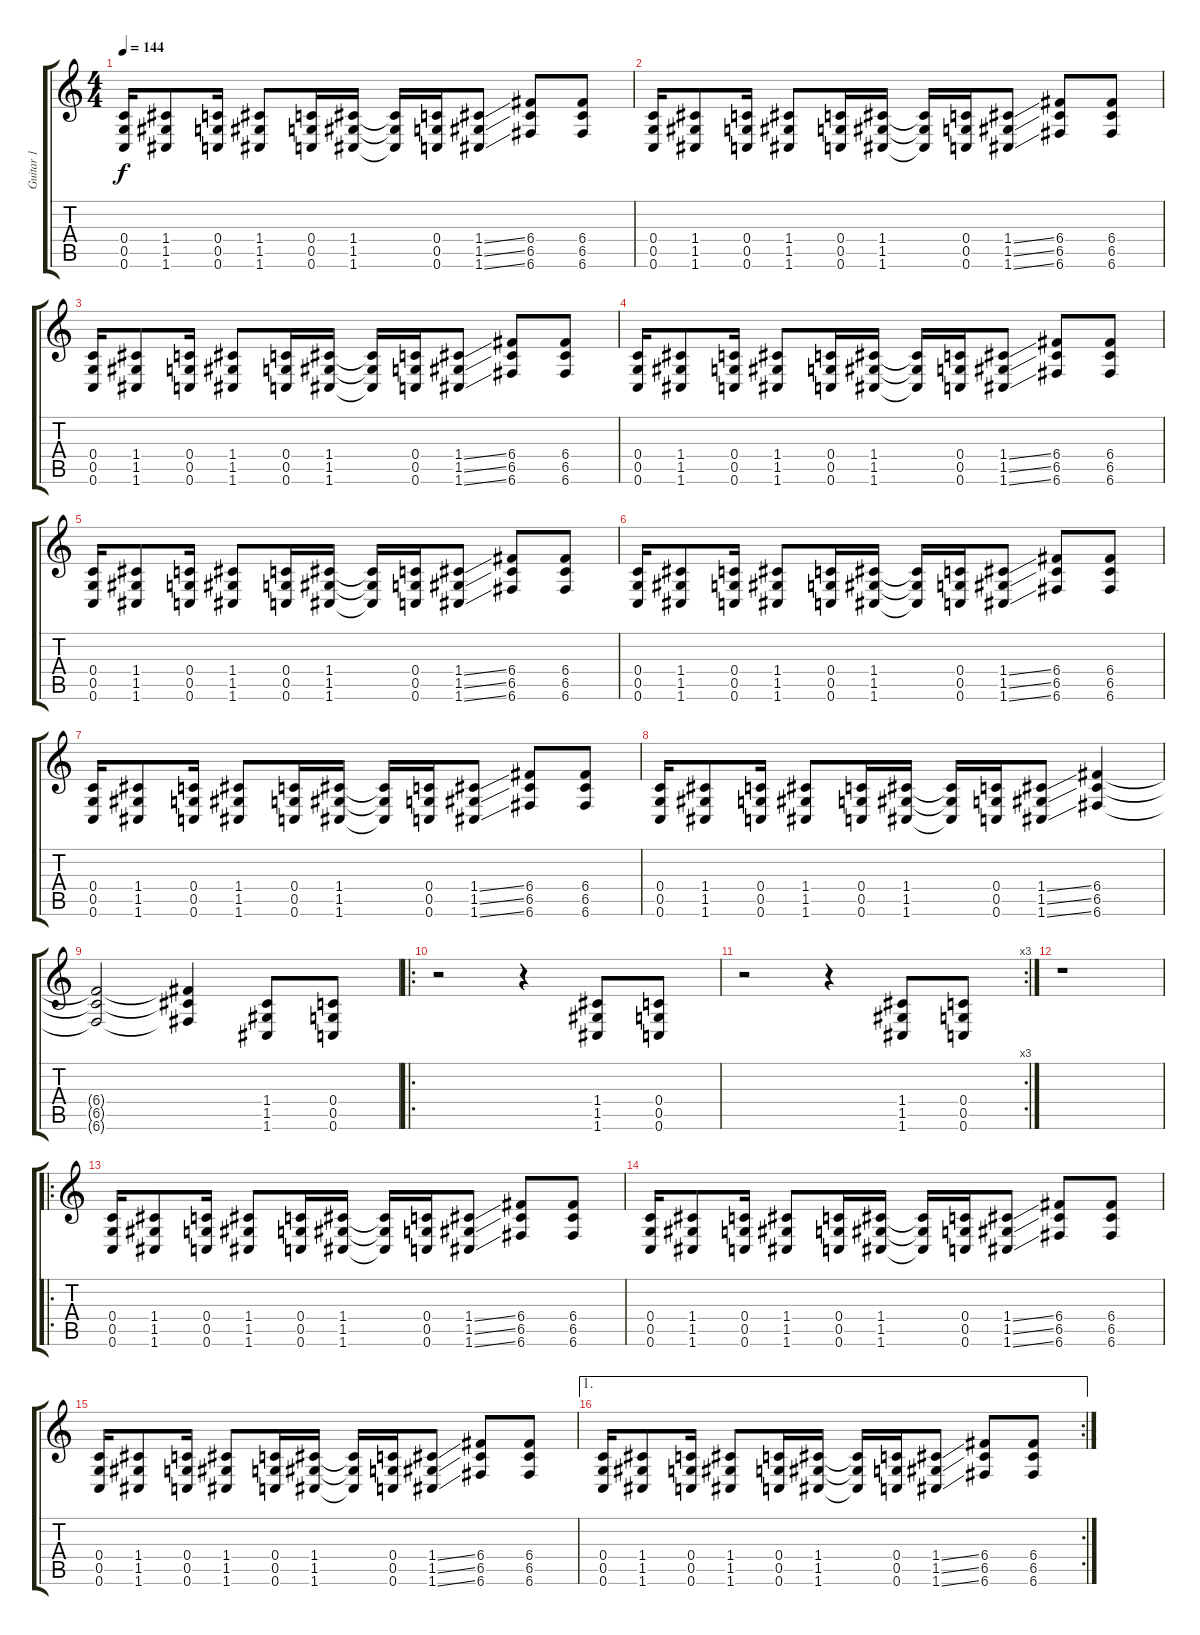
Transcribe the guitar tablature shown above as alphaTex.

\track ("Guitar 1" "Guitar 1") {instrument overdrivenguitar}
\staff {score tabs}
\tuning (D4 A3 F3 C3 G2 C2) {hide}
\ts (4 4)
\tempo 144
\clef g2
\ks c
(0.4 0.5 0.6).16{dy f} (1.4 1.5 1.6).8 (0.4 0.5 0.6).16 (1.4 1.5 1.6).8 (0.4 0.5 0.6).16 (1.4 1.5 1.6).16 (1.4{t} 1.5{t} 1.6{t}).16 (0.4 0.5 0.6).16 (1.4{ss} 1.5{ss} 1.6{ss}).8 (6.4 6.5 6.6).8 (6.4 6.5 6.6).8 |
(0.4 0.5 0.6).16 (1.4 1.5 1.6).8 (0.4 0.5 0.6).16 (1.4 1.5 1.6).8 (0.4 0.5 0.6).16 (1.4 1.5 1.6).16 (1.4{t} 1.5{t} 1.6{t}).16 (0.4 0.5 0.6).16 (1.4{ss} 1.5{ss} 1.6{ss}).8 (6.4 6.5 6.6).8 (6.4 6.5 6.6).8 |
(0.4 0.5 0.6).16 (1.4 1.5 1.6).8 (0.4 0.5 0.6).16 (1.4 1.5 1.6).8 (0.4 0.5 0.6).16 (1.4 1.5 1.6).16 (1.4{t} 1.5{t} 1.6{t}).16 (0.4 0.5 0.6).16 (1.4{ss} 1.5{ss} 1.6{ss}).8 (6.4 6.5 6.6).8 (6.4 6.5 6.6).8 |
(0.4 0.5 0.6).16 (1.4 1.5 1.6).8 (0.4 0.5 0.6).16 (1.4 1.5 1.6).8 (0.4 0.5 0.6).16 (1.4 1.5 1.6).16 (1.4{t} 1.5{t} 1.6{t}).16 (0.4 0.5 0.6).16 (1.4{ss} 1.5{ss} 1.6{ss}).8 (6.4 6.5 6.6).8 (6.4 6.5 6.6).8 |
(0.4 0.5 0.6).16 (1.4 1.5 1.6).8 (0.4 0.5 0.6).16 (1.4 1.5 1.6).8 (0.4 0.5 0.6).16 (1.4 1.5 1.6).16 (1.4{t} 1.5{t} 1.6{t}).16 (0.4 0.5 0.6).16 (1.4{ss} 1.5{ss} 1.6{ss}).8 (6.4 6.5 6.6).8 (6.4 6.5 6.6).8 |
(0.4 0.5 0.6).16 (1.4 1.5 1.6).8 (0.4 0.5 0.6).16 (1.4 1.5 1.6).8 (0.4 0.5 0.6).16 (1.4 1.5 1.6).16 (1.4{t} 1.5{t} 1.6{t}).16 (0.4 0.5 0.6).16 (1.4{ss} 1.5{ss} 1.6{ss}).8 (6.4 6.5 6.6).8 (6.4 6.5 6.6).8 |
(0.4 0.5 0.6).16 (1.4 1.5 1.6).8 (0.4 0.5 0.6).16 (1.4 1.5 1.6).8 (0.4 0.5 0.6).16 (1.4 1.5 1.6).16 (1.4{t} 1.5{t} 1.6{t}).16 (0.4 0.5 0.6).16 (1.4{ss} 1.5{ss} 1.6{ss}).8 (6.4 6.5 6.6).8 (6.4 6.5 6.6).8 |
(0.4 0.5 0.6).16 (1.4 1.5 1.6).8 (0.4 0.5 0.6).16 (1.4 1.5 1.6).8 (0.4 0.5 0.6).16 (1.4 1.5 1.6).16 (1.4{t} 1.5{t} 1.6{t}).16 (0.4 0.5 0.6).16 (1.4{ss} 1.5{ss} 1.6{ss}).8 (6.4 6.5 6.6).4 |
(6.4{t} 6.5{t} 6.6{t}).2 (6.4{t} 6.5{t} 6.6{t}).4 (1.4 1.5 1.6).8 (0.4 0.5 0.6).8 |
\ro
r.2 r.4 (1.4 1.5 1.6).8 (0.4 0.5 0.6).8 |
\rc 3
r.2 r.4 (1.4 1.5 1.6).8 (0.4 0.5 0.6).8 |
r.1 |
\ro
(0.4 0.5 0.6).16 (1.4 1.5 1.6).8 (0.4 0.5 0.6).16 (1.4 1.5 1.6).8 (0.4 0.5 0.6).16 (1.4 1.5 1.6).16 (1.4{t} 1.5{t} 1.6{t}).16 (0.4 0.5 0.6).16 (1.4{ss} 1.5{ss} 1.6{ss}).8 (6.4 6.5 6.6).8 (6.4 6.5 6.6).8 |
(0.4 0.5 0.6).16 (1.4 1.5 1.6).8 (0.4 0.5 0.6).16 (1.4 1.5 1.6).8 (0.4 0.5 0.6).16 (1.4 1.5 1.6).16 (1.4{t} 1.5{t} 1.6{t}).16 (0.4 0.5 0.6).16 (1.4{ss} 1.5{ss} 1.6{ss}).8 (6.4 6.5 6.6).8 (6.4 6.5 6.6).8 |
(0.4 0.5 0.6).16 (1.4 1.5 1.6).8 (0.4 0.5 0.6).16 (1.4 1.5 1.6).8 (0.4 0.5 0.6).16 (1.4 1.5 1.6).16 (1.4{t} 1.5{t} 1.6{t}).16 (0.4 0.5 0.6).16 (1.4{ss} 1.5{ss} 1.6{ss}).8 (6.4 6.5 6.6).8 (6.4 6.5 6.6).8 |
\ae 1
\rc 2
(0.4 0.5 0.6).16 (1.4 1.5 1.6).8 (0.4 0.5 0.6).16 (1.4 1.5 1.6).8 (0.4 0.5 0.6).16 (1.4 1.5 1.6).16 (1.4{t} 1.5{t} 1.6{t}).16 (0.4 0.5 0.6).16 (1.4{ss} 1.5{ss} 1.6{ss}).8 (6.4 6.5 6.6).8 (6.4 6.5 6.6).8
